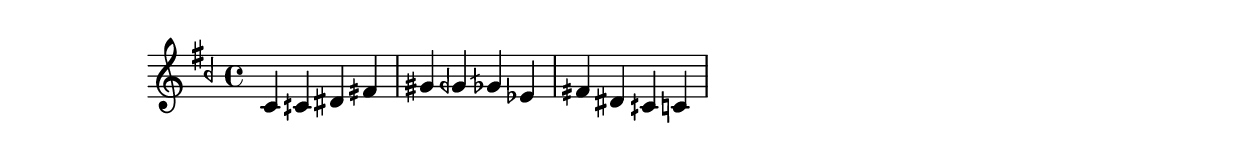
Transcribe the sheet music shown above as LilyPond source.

%% Do not edit this file; it is auto-generated from input/new
%% This file is in the public domain.
\version "2.11.38"
\layout { ragged-right = ##t }
\header {
  doctitle = "Makam"
  lsrtags = "pitches"
  texidoc = "Makam is a type of melody from Turkey using 1/9th-tone
  microtonal alterations."
} % begin verbatim

% Define 1/9 alterations.

#(define-public KOMA 1/9)
#(define-public BAKIYE 4/9)
#(define-public KUCUK 5/9)
#(define-public BUYUKMUCENNEB 8/9)


% Define pitch names

makamPitchNames = #`(
  (c . ,(ly:make-pitch -1 0 NATURAL))
  (d . ,(ly:make-pitch -1 1 NATURAL))
  (e . ,(ly:make-pitch -1 2 NATURAL))
  (f . ,(ly:make-pitch -1 3 NATURAL))
  (g . ,(ly:make-pitch -1 4 NATURAL))
  (a . ,(ly:make-pitch -1 5 NATURAL))
  (b . ,(ly:make-pitch -1 6 NATURAL))
  
  (cc . ,(ly:make-pitch -1 0 KOMA))
  (dc . ,(ly:make-pitch -1 1 KOMA))
  (ec . ,(ly:make-pitch -1 2 KOMA))
  (fc . ,(ly:make-pitch -1 3 KOMA))
  (gc . ,(ly:make-pitch -1 4 KOMA))
  (ac . ,(ly:make-pitch -1 5 KOMA))
  (bc . ,(ly:make-pitch -1 6 KOMA))
  
  (cb . ,(ly:make-pitch -1 0 BAKIYE))
  (db . ,(ly:make-pitch -1 1 BAKIYE))
  (eb . ,(ly:make-pitch -1 2 BAKIYE))
  (fb . ,(ly:make-pitch -1 3 BAKIYE))
  (gb . ,(ly:make-pitch -1 4 BAKIYE))
  (ab . ,(ly:make-pitch -1 5 BAKIYE))
  (bb . ,(ly:make-pitch -1 6 BAKIYE))
  
  (ck . ,(ly:make-pitch -1 0 KUCUK))
  (dk . ,(ly:make-pitch -1 1 KUCUK))
  (ek . ,(ly:make-pitch -1 2 KUCUK))
  (fk . ,(ly:make-pitch -1 3 KUCUK))
  (gk . ,(ly:make-pitch -1 4 KUCUK))
  (ak . ,(ly:make-pitch -1 5 KUCUK))
  (bk . ,(ly:make-pitch -1 6 KUCUK))
  
  (cbm . ,(ly:make-pitch -1 0 BUYUKMUCENNEB))
  (dbm . ,(ly:make-pitch -1 1 BUYUKMUCENNEB))
  (ebm . ,(ly:make-pitch -1 2 BUYUKMUCENNEB))
  (fbm . ,(ly:make-pitch -1 3 BUYUKMUCENNEB))
  (gbm . ,(ly:make-pitch -1 4 BUYUKMUCENNEB))
  (abm . ,(ly:make-pitch -1 5 BUYUKMUCENNEB))
  (bbm . ,(ly:make-pitch -1 6 BUYUKMUCENNEB))
  
  ;; f for flat.
  (cfc . ,(ly:make-pitch -1 0 (- KOMA)))
  (dfc . ,(ly:make-pitch -1 1 (- KOMA)))
  (efc . ,(ly:make-pitch -1 2 (- KOMA)))
  (ffc . ,(ly:make-pitch -1 3 (- KOMA)))
  (gfc . ,(ly:make-pitch -1 4 (- KOMA)))
  (afc . ,(ly:make-pitch -1 5 (- KOMA)))
  (bfc . ,(ly:make-pitch -1 6 (- KOMA)))
  
  (cfb . ,(ly:make-pitch -1 0 (- BAKIYE)))
  (dfb . ,(ly:make-pitch -1 1 (- BAKIYE)))
  (efb . ,(ly:make-pitch -1 2 (- BAKIYE)))
  (ffb . ,(ly:make-pitch -1 3 (- BAKIYE)))
  (gfb . ,(ly:make-pitch -1 4 (- BAKIYE)))
  (afb . ,(ly:make-pitch -1 5 (- BAKIYE)))
  (bfb . ,(ly:make-pitch -1 6 (- BAKIYE)))
  
  (cfk . ,(ly:make-pitch -1 0 (- KUCUK)))
  (dfk . ,(ly:make-pitch -1 1 (- KUCUK)))
  (efk . ,(ly:make-pitch -1 2 (- KUCUK)))
  (ffk . ,(ly:make-pitch -1 3 (- KUCUK)))
  (gfk . ,(ly:make-pitch -1 4 (- KUCUK)))
  (afk . ,(ly:make-pitch -1 5 (- KUCUK)))
  (bfk . ,(ly:make-pitch -1 6 (- KUCUK)))
  
  (cfbm . ,(ly:make-pitch -1 0 (- BUYUKMUCENNEB)))
  (dfbm . ,(ly:make-pitch -1 1 (- BUYUKMUCENNEB)))
  (efbm . ,(ly:make-pitch -1 2 (- BUYUKMUCENNEB)))
  (ffbm . ,(ly:make-pitch -1 3 (- BUYUKMUCENNEB)))
  (gfbm . ,(ly:make-pitch -1 4 (- BUYUKMUCENNEB)))
  (afbm . ,(ly:make-pitch -1 5 (- BUYUKMUCENNEB)))
  (bfbm . ,(ly:make-pitch -1 6 (- BUYUKMUCENNEB)))
)

% Set pitch names.
pitchnames = \makamPitchNames
#(ly:parser-set-note-names parser makamPitchNames)

makamGlyphs = #'(
       (1 . "accidentals.doublesharp")
       (8/9 . "accidentals.sharp.slashslashslash.stemstem")
       (5/9 . "accidentals.sharp.slashslashslash.stem")
       (4/9 . "accidentals.sharp")
       (1/9 . "accidentals.sharp.slashslash.stem")
       (0 . "accidentals.natural")
       (-1/9 . "accidentals.mirroredflat")
       (-4/9 . "accidentals.flat.slash")
       (-5/9 . "accidentals.flat")
       (-8/9 . "accidentals.flat.slashslash")
       (-1 . "accidentals.flatflat")
       )

\relative {
  
  %{ define alteration <-> symbol mapping. The following glyphs are available.
  accidentals.sharp 
  accidentals.sharp.slashslash.stem 
  accidentals.sharp.slashslashslash.stemstem 
  accidentals.sharp.slashslashslash.stem 
  accidentals.sharp.slashslash.stemstemstem 
  accidentals.natural 
  accidentals.flat 
  accidentals.flat.slash 
  accidentals.flat.slashslash 
  accidentals.mirroredflat.flat 
  accidentals.mirroredflat 
  accidentals.flatflat 
  accidentals.flatflat.slash 
  accidentals.doublesharp 
  %}
  
  \override Accidental #'glyph-name-alist =  \makamGlyphs
  \override Staff.KeySignature #'glyph-name-alist = \makamGlyphs
  \set Staff.keySignature =  #'((3 .  4/9) (6 . -1/9))
  
  c cc db fk
  gbm gfc gfb efk
  fk db cc c
}
